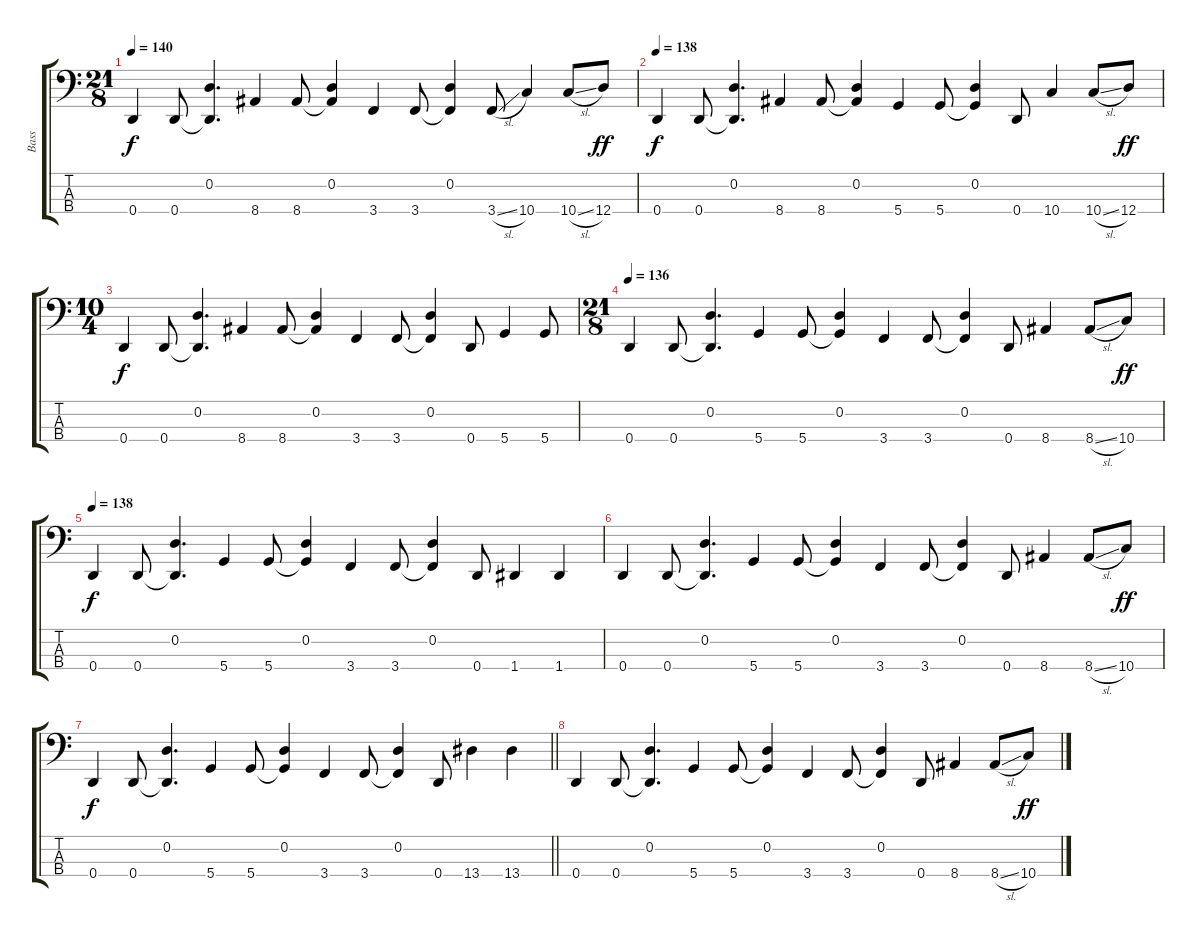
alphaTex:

\track ("Bass" "Bass") {instrument electricbasspick}
\staff {score tabs}
\tuning (G2 D2 A1 D1) {hide}
\ts (21 8)
\tempo 140
\clef f4
\ks c
0.4.4{dy f} 0.4.8 (0.2 0.4{t}).4{d} 8.4.4 8.4.8 (0.2 8.4{t}).4 3.4.4 3.4.8 (0.2 3.4{t}).4 3.4{sl}.8 10.4.4 10.4{sl}.8 12.4.8{dy ff} |
\tempo 138
0.4.4{dy f} 0.4.8 (0.2 0.4{t}).4{d} 8.4.4 8.4.8 (0.2 8.4{t}).4 5.4.4 5.4.8 (0.2 5.4{t}).4 0.4.8 10.4.4 10.4{sl}.8 12.4.8{dy ff} |
\ts (10 4)
0.4.4{dy f} 0.4.8 (0.2 0.4{t}).4{d} 8.4.4 8.4.8 (0.2 8.4{t}).4 3.4.4 3.4.8 (0.2 3.4{t}).4 0.4.8 5.4.4 5.4.8 |
\ts (21 8)
\tempo 136
0.4.4 0.4.8 (0.2 0.4{t}).4{d} 5.4.4 5.4.8 (0.2 5.4{t}).4 3.4.4 3.4.8 (0.2 3.4{t}).4 0.4.8 8.4.4 8.4{sl}.8 10.4.8{dy ff} |
\tempo 138
0.4.4{dy f} 0.4.8 (0.2 0.4{t}).4{d} 5.4.4 5.4.8 (0.2 5.4{t}).4 3.4.4 3.4.8 (0.2 3.4{t}).4 0.4.8 1.4.4 1.4.4 |
0.4.4 0.4.8 (0.2 0.4{t}).4{d} 5.4.4 5.4.8 (0.2 5.4{t}).4 3.4.4 3.4.8 (0.2 3.4{t}).4 0.4.8 8.4.4 8.4{sl}.8 10.4.8{dy ff} |
\barLineRight lightlight
0.4.4{dy f} 0.4.8 (0.2 0.4{t}).4{d} 5.4.4 5.4.8 (0.2 5.4{t}).4 3.4.4 3.4.8 (0.2 3.4{t}).4 0.4.8 13.4.4 13.4.4 |
\section ("" "")
0.4.4 0.4.8 (0.2 0.4{t}).4{d} 5.4.4 5.4.8 (0.2 5.4{t}).4 3.4.4 3.4.8 (0.2 3.4{t}).4 0.4.8 8.4.4 8.4{sl}.8 10.4.8{dy ff}
